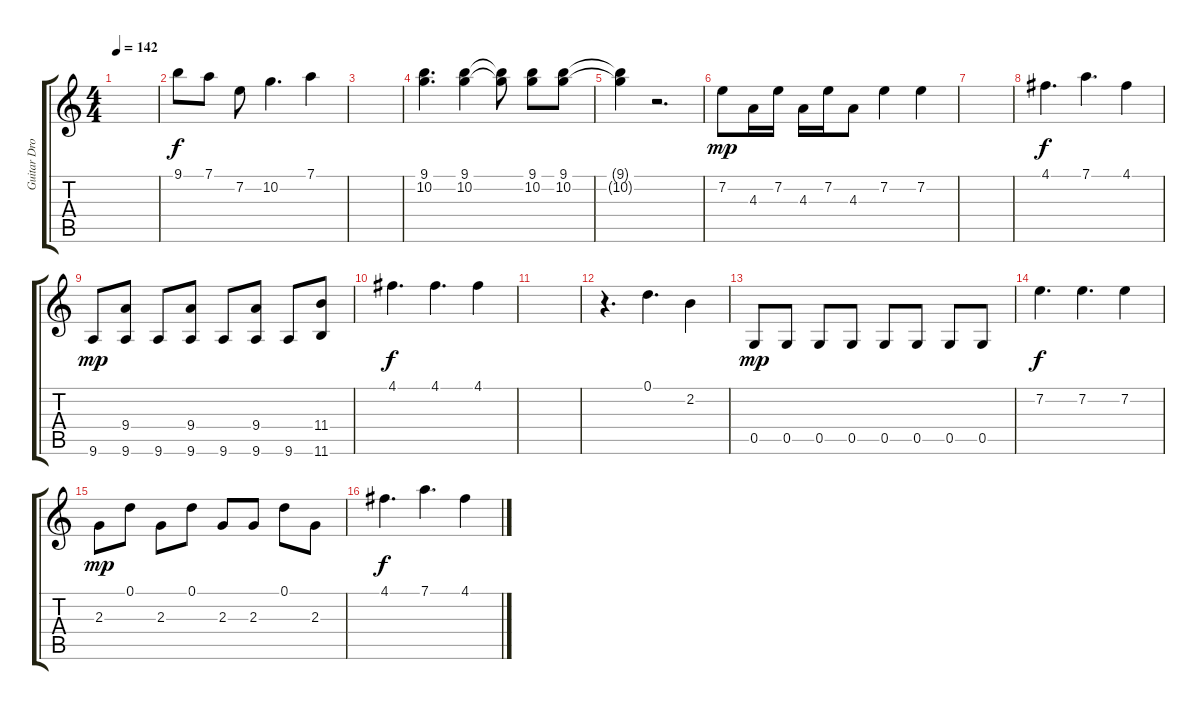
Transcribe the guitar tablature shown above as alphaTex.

\track ("Guitar Drop C" "Guitar Dro") {instrument distortionguitar}
\staff {score tabs}
\tuning (D4 A3 F3 C3 G2 C2) {hide}
\ts (4 4)
\tempo 142
\clef g2
\ks c
|
9.1.8 7.1.8 7.2.8 10.2.4{d} 7.1.4 |
|
(9.1 10.2).4{d dy f} (9.1 10.2).4 (9.1{t} 10.2{t}).8 (9.1 10.2).8 (9.1 10.2).8 |
(9.1{t} 10.2{t}).4 r.2{d} |
7.2.8{dy mp} 4.3.16 7.2.16 4.3.16 7.2.16 4.3.8 7.2.4 7.2.4 |
|
4.1.4{d dy f} 7.1.4{d} 4.1.4 |
9.6.8{dy mp} (9.4 9.6).8 9.6.8 (9.4 9.6).8 9.6.8 (9.4 9.6).8 9.6.8 (11.4 11.6).8 |
4.1.4{d dy f} 4.1.4{d} 4.1.4 |
|
r.4{d} 0.1.4{d} 2.2.4 |
0.5.8{dy mp} 0.5.8 0.5.8 0.5.8 0.5.8 0.5.8 0.5.8 0.5.8 |
7.2.4{d dy f} 7.2.4{d} 7.2.4 |
2.3.8{dy mp} 0.1.8 2.3.8 0.1.8 2.3.8 2.3.8 0.1.8 2.3.8 |
4.1.4{d dy f} 7.1.4{d} 4.1.4
